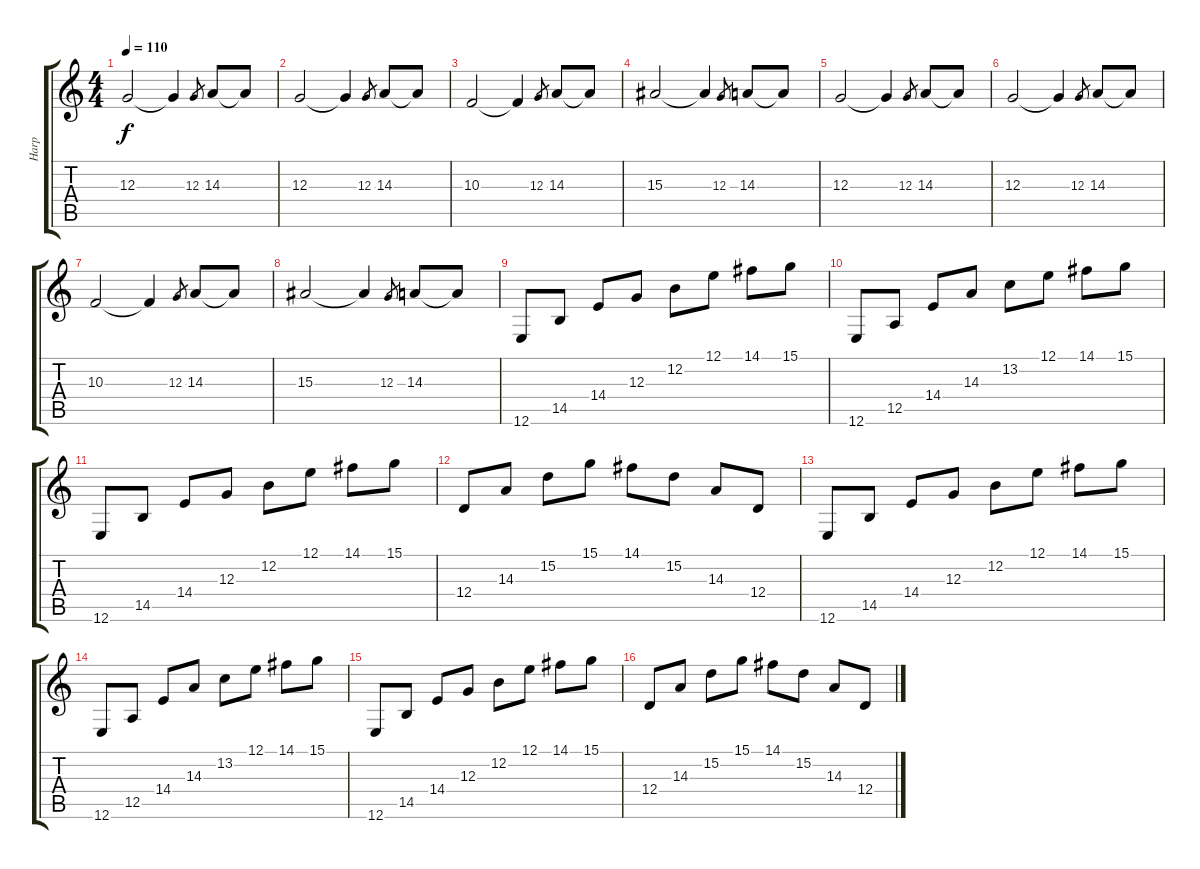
\track ("Harp" "Harp") {instrument orchestralharp}
\staff {score tabs}
\tuning (E4 B3 G3 D3 A2 E2) {hide}
\ts (4 4)
\tempo 110
\clef g2
\ks c
12.3.2{dy f} 12.3{t}.4 12.3.8{gr} 14.3.8 14.3{t}.8 |
12.3.2 12.3{t}.4 12.3.8{gr} 14.3.8 14.3{t}.8 |
10.3.2 10.3{t}.4 12.3.8{gr} 14.3.8 14.3{t}.8 |
15.3.2 15.3{t}.4 12.3.8{gr} 14.3.8 14.3{t}.8 |
12.3.2 12.3{t}.4 12.3.8{gr} 14.3.8 14.3{t}.8 |
12.3.2 12.3{t}.4 12.3.8{gr} 14.3.8 14.3{t}.8 |
10.3.2 10.3{t}.4 12.3.8{gr} 14.3.8 14.3{t}.8 |
15.3.2 15.3{t}.4 12.3.8{gr} 14.3.8 14.3{t}.8 |
12.6.8 14.5.8 14.4.8 12.3.8 12.2.8 12.1.8 14.1.8 15.1.8 |
12.6.8 12.5.8 14.4.8 14.3.8 13.2.8 12.1.8 14.1.8 15.1.8 |
12.6.8 14.5.8 14.4.8 12.3.8 12.2.8 12.1.8 14.1.8 15.1.8 |
12.4.8 14.3.8 15.2.8 15.1.8 14.1.8 15.2.8 14.3.8 12.4.8 |
12.6.8 14.5.8 14.4.8 12.3.8 12.2.8 12.1.8 14.1.8 15.1.8 |
12.6.8 12.5.8 14.4.8 14.3.8 13.2.8 12.1.8 14.1.8 15.1.8 |
12.6.8 14.5.8 14.4.8 12.3.8 12.2.8 12.1.8 14.1.8 15.1.8 |
12.4.8 14.3.8 15.2.8 15.1.8 14.1.8 15.2.8 14.3.8 12.4.8
